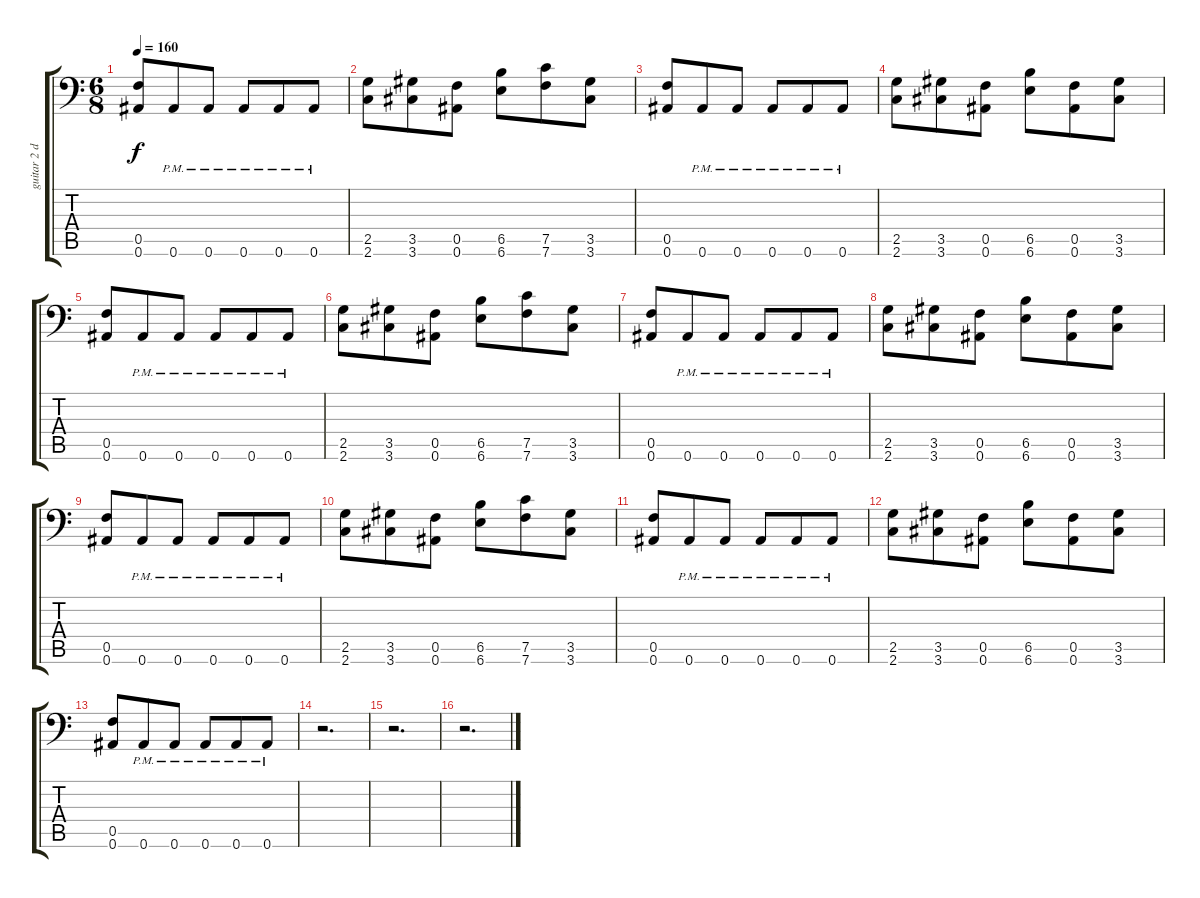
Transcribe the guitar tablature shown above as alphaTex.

\track ("guitar 2 double" "guitar 2 d") {instrument distortionguitar}
\staff {score tabs}
\tuning (C4 G3 Eb3 Bb2 F2 Bb1) {hide}
\ts (6 8)
\tempo 160
\clef f4
\ks c
(0.5 0.6).8{dy f} 0.6{pm}.8 0.6{pm}.8 0.6{pm}.8 0.6{pm}.8 0.6{pm}.8 |
(2.5 2.6).8 (3.5 3.6).8 (0.5 0.6).8 (6.5 6.6).8 (7.5 7.6).8 (3.5 3.6).8 |
(0.5 0.6).8 0.6{pm}.8 0.6{pm}.8 0.6{pm}.8 0.6{pm}.8 0.6{pm}.8 |
(2.5 2.6).8 (3.5 3.6).8 (0.5 0.6).8 (6.5 6.6).8 (0.5 0.6).8 (3.5 3.6).8 |
(0.5 0.6).8 0.6{pm}.8 0.6{pm}.8 0.6{pm}.8 0.6{pm}.8 0.6{pm}.8 |
(2.5 2.6).8 (3.5 3.6).8 (0.5 0.6).8 (6.5 6.6).8 (7.5 7.6).8 (3.5 3.6).8 |
(0.5 0.6).8 0.6{pm}.8 0.6{pm}.8 0.6{pm}.8 0.6{pm}.8 0.6{pm}.8 |
(2.5 2.6).8 (3.5 3.6).8 (0.5 0.6).8 (6.5 6.6).8 (0.5 0.6).8 (3.5 3.6).8 |
(0.5 0.6).8 0.6{pm}.8 0.6{pm}.8 0.6{pm}.8 0.6{pm}.8 0.6{pm}.8 |
(2.5 2.6).8 (3.5 3.6).8 (0.5 0.6).8 (6.5 6.6).8 (7.5 7.6).8 (3.5 3.6).8 |
(0.5 0.6).8 0.6{pm}.8 0.6{pm}.8 0.6{pm}.8 0.6{pm}.8 0.6{pm}.8 |
(2.5 2.6).8 (3.5 3.6).8 (0.5 0.6).8 (6.5 6.6).8 (0.5 0.6).8 (3.5 3.6).8 |
(0.5 0.6).8 0.6{pm}.8 0.6{pm}.8 0.6{pm}.8 0.6{pm}.8 0.6{pm}.8 |
r.2{d} |
r.2{d} |
r.2{d}
